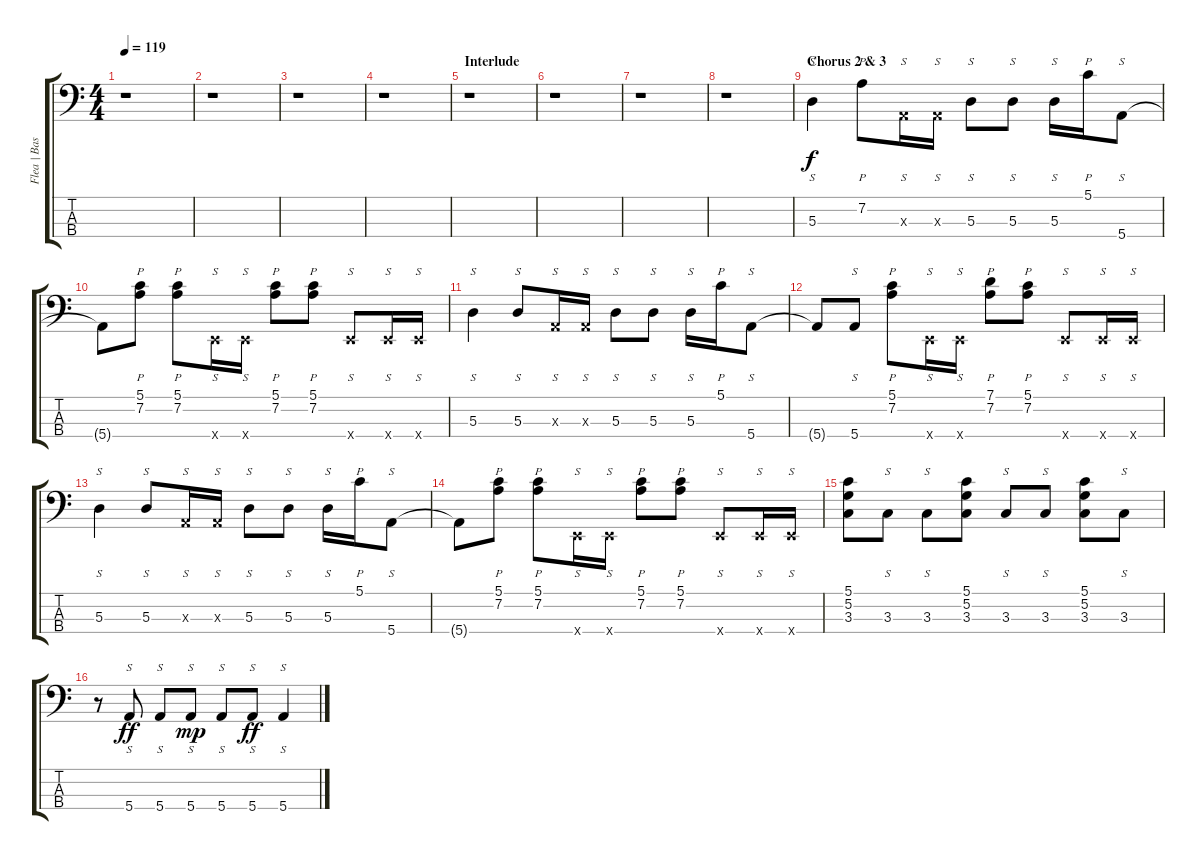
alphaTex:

\track ("Flea | Bass (Slap overdub)" "Flea | Bas") {instrument slapbass1}
\staff {score tabs}
\tuning (G2 D2 A1 E1) {hide}
\ts (4 4)
\tempo 119
\clef f4
\ks c
r.1{dy ff} |
r.1 |
r.1 |
r.1 |
\section ("" "Interlude")
r.1 |
r.1 |
r.1 |
r.1 |
\section ("" "Chorus 2 & 3")
5.3.4{s dy f} 7.2.8{p} 0.3{x}.16{s} 0.3{x}.16{s} 5.3.8{s} 5.3.8{s} 5.3.16{s} 5.1.16{p} 5.4.8{s} |
5.4{t}.8 (5.1 7.2).8{p} (5.1 7.2).8{p} 0.4{x}.16{s} 0.4{x}.16{s} (5.1 7.2).8{p} (5.1 7.2).8{p} 0.4{x}.8{s} 0.4{x}.16{s} 0.4{x}.16{s} |
5.3.4{s} 5.3.8{s} 0.3{x}.16{s} 0.3{x}.16{s} 5.3.8{s} 5.3.8{s} 5.3.16{s} 5.1.16{p} 5.4.8{s} |
5.4{t}.8 5.4.8{s} (5.1 7.2).8{p} 0.4{x}.16{s} 0.4{x}.16{s} (7.1 7.2).8{p} (5.1 7.2).8{p} 0.4{x}.8{s} 0.4{x}.16{s} 0.4{x}.16{s} |
5.3.4{s} 5.3.8{s} 0.3{x}.16{s} 0.3{x}.16{s} 5.3.8{s} 5.3.8{s} 5.3.16{s} 5.1.16{p} 5.4.8{s} |
5.4{t}.8 (5.1 7.2).8{p} (5.1 7.2).8{p} 0.4{x}.16{s} 0.4{x}.16{s} (5.1 7.2).8{p} (5.1 7.2).8{p} 0.4{x}.8{s} 0.4{x}.16{s} 0.4{x}.16{s} |
(5.1 5.2 3.3).8 3.3.8{s} 3.3.8{s} (5.1 5.2 3.3).8 3.3.8{s} 3.3.8{s} (5.1 5.2 3.3).8 3.3.8{s} |
r.8 5.4.8{s dy ff} 5.4.8{s} 5.4.8{s dy mp} 5.4.8{s} 5.4.8{s dy ff} 5.4.4{s}
